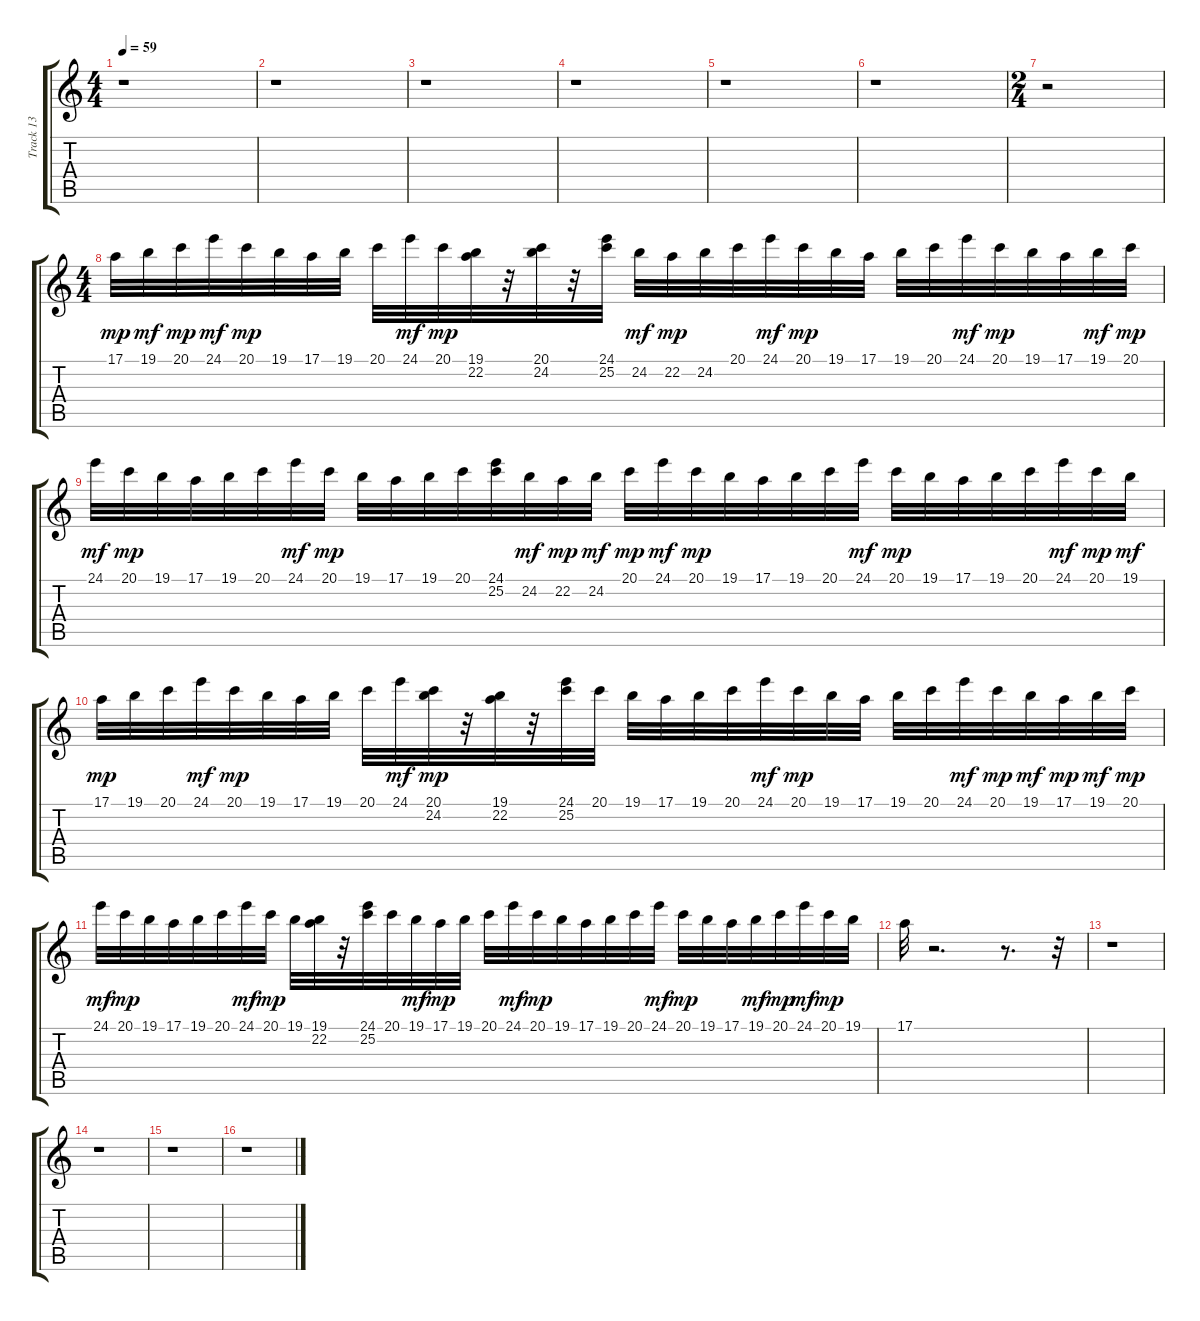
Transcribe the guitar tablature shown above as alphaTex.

\track ("Track 13" "Track 13") {instrument pad5bowed}
\staff {score tabs}
\tuning (E4 B3 G3 D3 A2 E2) {hide}
\ts (4 4)
\tempo 59
\clef g2
\ks c
r.1{dy mp} |
r.1 |
r.1 |
r.1 |
r.1 |
r.1 |
\ts (2 4)
r.2 |
\ts (4 4)
17.1.32 19.1.32{dy mf} 20.1.32{dy mp} 24.1.32{dy mf} 20.1.32{dy mp} 19.1.32 17.1.32 19.1.32 20.1.32 24.1.32{dy mf} 20.1.32{dy mp} (19.1 22.2).32 r.32 (20.1 24.2).32 r.32 (24.1 25.2).32 24.2.32{dy mf} 22.2.32{dy mp} 24.2.32 20.1.32 24.1.32{dy mf} 20.1.32{dy mp} 19.1.32 17.1.32 19.1.32 20.1.32 24.1.32{dy mf} 20.1.32{dy mp} 19.1.32 17.1.32 19.1.32{dy mf} 20.1.32{dy mp} |
24.1.32{dy mf} 20.1.32{dy mp} 19.1.32 17.1.32 19.1.32 20.1.32 24.1.32{dy mf} 20.1.32{dy mp} 19.1.32 17.1.32 19.1.32 20.1.32 (24.1 25.2).32 24.2.32{dy mf} 22.2.32{dy mp} 24.2.32{dy mf} 20.1.32{dy mp} 24.1.32{dy mf} 20.1.32{dy mp} 19.1.32 17.1.32 19.1.32 20.1.32 24.1.32{dy mf} 20.1.32{dy mp} 19.1.32 17.1.32 19.1.32 20.1.32 24.1.32{dy mf} 20.1.32{dy mp} 19.1.32{dy mf} |
17.1.32{dy mp} 19.1.32 20.1.32 24.1.32{dy mf} 20.1.32{dy mp} 19.1.32 17.1.32 19.1.32 20.1.32 24.1.32{dy mf} (20.1 24.2).32{dy mp} r.32 (19.1 22.2).32 r.32 (24.1 25.2).32 20.1.32 19.1.32 17.1.32 19.1.32 20.1.32 24.1.32{dy mf} 20.1.32{dy mp} 19.1.32 17.1.32 19.1.32 20.1.32 24.1.32{dy mf} 20.1.32{dy mp} 19.1.32{dy mf} 17.1.32{dy mp} 19.1.32{dy mf} 20.1.32{dy mp} |
24.1.32{dy mf} 20.1.32{dy mp} 19.1.32 17.1.32 19.1.32 20.1.32 24.1.32{dy mf} 20.1.32{dy mp} 19.1.32 (19.1 22.2).32 r.32 (24.1 25.2).32 20.1.32 19.1.32{dy mf} 17.1.32{dy mp} 19.1.32 20.1.32 24.1.32{dy mf} 20.1.32{dy mp} 19.1.32 17.1.32 19.1.32 20.1.32 24.1.32{dy mf} 20.1.32{dy mp} 19.1.32 17.1.32 19.1.32{dy mf} 20.1.32{dy mp} 24.1.32{dy mf} 20.1.32{dy mp} 19.1.32 |
17.1.32 r.2{d} r.8{d} r.32 |
r.1 |
r.1 |
r.1 |
r.1
